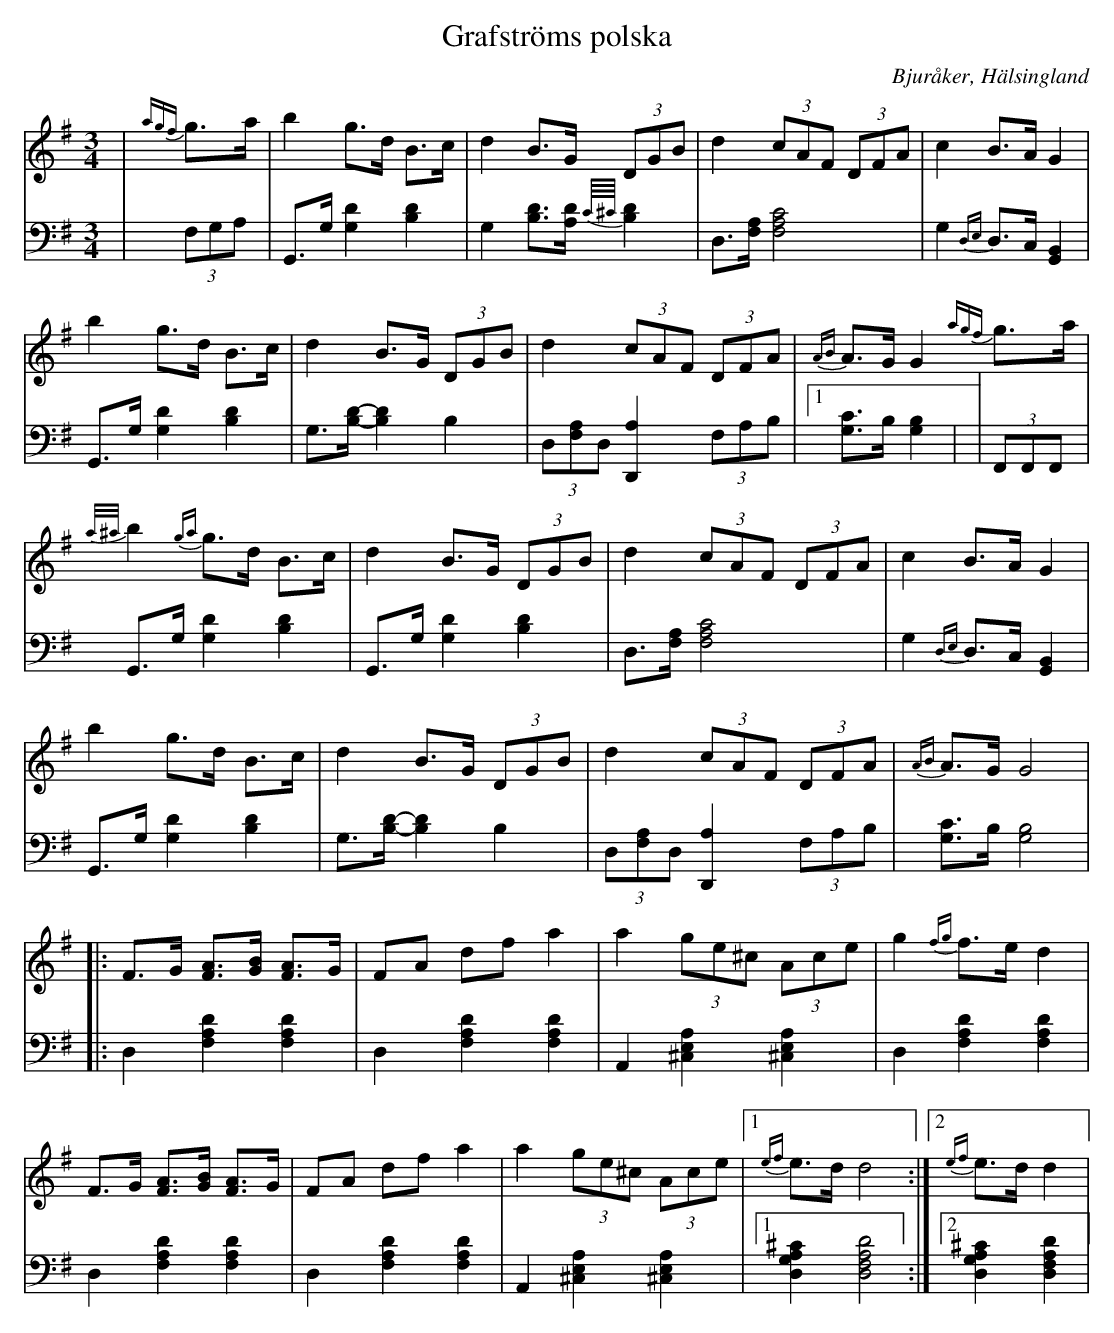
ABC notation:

X:1
T: Grafströms polska
O: Bjuråker, Hälsingland
M: 3/4
L: 1/8
K: G
V:1
V:2
V: 1
|{agf}g>a|b2 g>d B>c|d2 B>G (3DGB|d2 (3cAF (3DFA|c2 B>A G2|
b2 g>d B>c|d2 B>G (3DGB|d2 (3cAF (3DFA|{AB}A>G G2 {agf}g>a|
{a/^a/}b2 {ga}g>d B>c|d2 B>G (3DGB|d2 (3cAF (3DFA|c2 B>A G2|
b2 g>d B>c|d2 B>G (3DGB|d2 (3cAF (3DFA|{AB}A>G G4|
|:F>G [FA]>[GB] [FA]>G |FA df a2 |a2 (3ge^c (3Ace |g2 {fg}f>e d2 |
F>G [FA]>[GB] [FA]>G |FA df a2 |a2 (3ge^c (3Ace |1 {ef}e>d d4:|2 {ef}e>d d2|
V:2 clef=bass
|(3F,G,A, | G,,>G, [G,2D2] [B,2D2]|G,2 [B,D]>[A,D] {C//^C//}[B,D]2|D,>[F,A,] [F,4A,4C4]| G,2 {D,E,}D,>C, [G,,2B,,2]|
 G,,>G, [G,2D2] [B,2D2]|G,>[B,D]-[B,2D2] B,2|(3D,[F,A,]D, [D,,2A,2] (3F,A,B,|1 [G,C]>B, [G,2B,2]|
|(3F,,F,,F,, | G,,>G, [G,2D2] [B,2D2]|G,,>G, [G,2D2] [B,2D2]|D,>[F,A,] [F,4A,4C4]| G,2 {D,E,}D,>C, [G,,2B,,2]|
 G,,>G, [G,2D2] [B,2D2]|G,>[B,D]-[B,2D2] B,2|(3D,[F,A,]D, [D,,2A,2] (3F,A,B,| [G,C]>B, [G,4B,4]|
|:D,2 [F,2A,2D2] [F,2A,2D2]|D,2 [F,2A,2D2] [F,2A,2D2]| A,,2 [^C,2E,2A,2] [^C,2E,2A,2]|D,2 [F,2A,2D2] [F,2A,2D2] |
D,2 [F,2A,2D2] [F,2A,2D2] | D,2 [F,2A,2D2] [F,2A,2D2] | A,,2 [^C,2E,2A,2] [^C,2E,2A,2]|1 [D,2G,2A,2^C2] [D,4F,4A,4D4]:|2 [D,2G,2A,2^C2] [D,2F,2A,2D2]|
